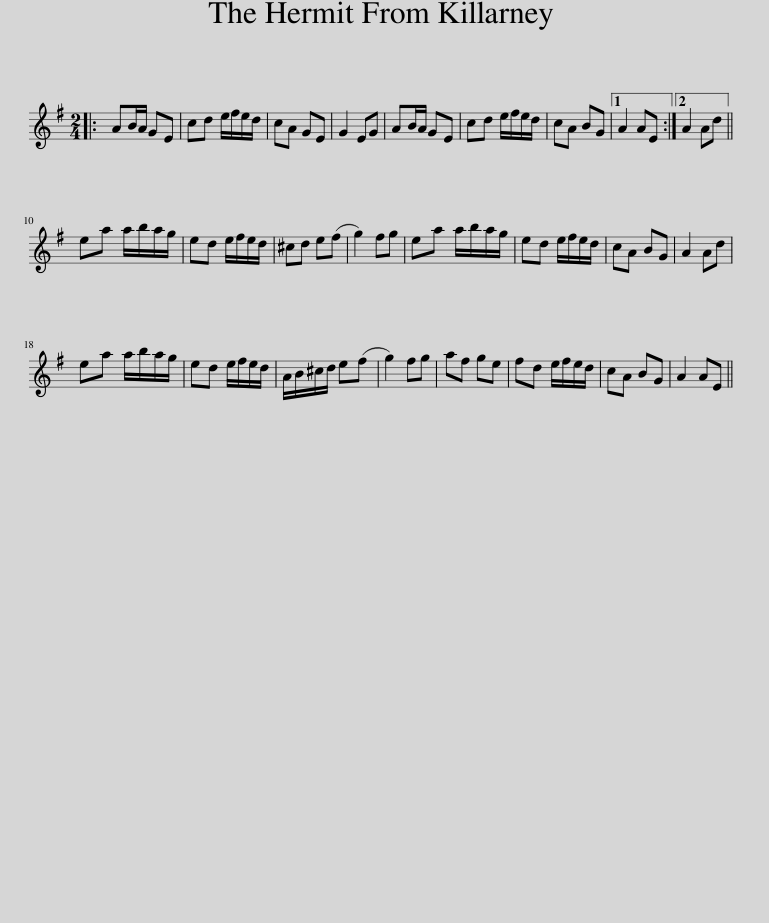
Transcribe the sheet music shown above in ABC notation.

X:1
L:1/8
M:2/4
I:linebreak $
K:G
V:1 treble
V:1
|: AB/A/ GE | cd e/f/e/d/ | cA GE | G2 EG | AB/A/ GE | %5
 cd e/f/e/d/ | cA BG |1 A2 AE :|2 A2 Ad ||$ ea a/b/a/g/ | %10
 ed e/f/e/d/ | ^cd e(f | g2) fg | ea a/b/a/g/ | ed e/f/e/d/ | %15
 cA BG | A2 Ad |$ ea a/b/a/g/ | ed e/f/e/d/ | A/B/^c/d/ e(f | %20
 g2) fg | af ge | fd e/f/e/d/ | cA BG | A2 AE || %25
